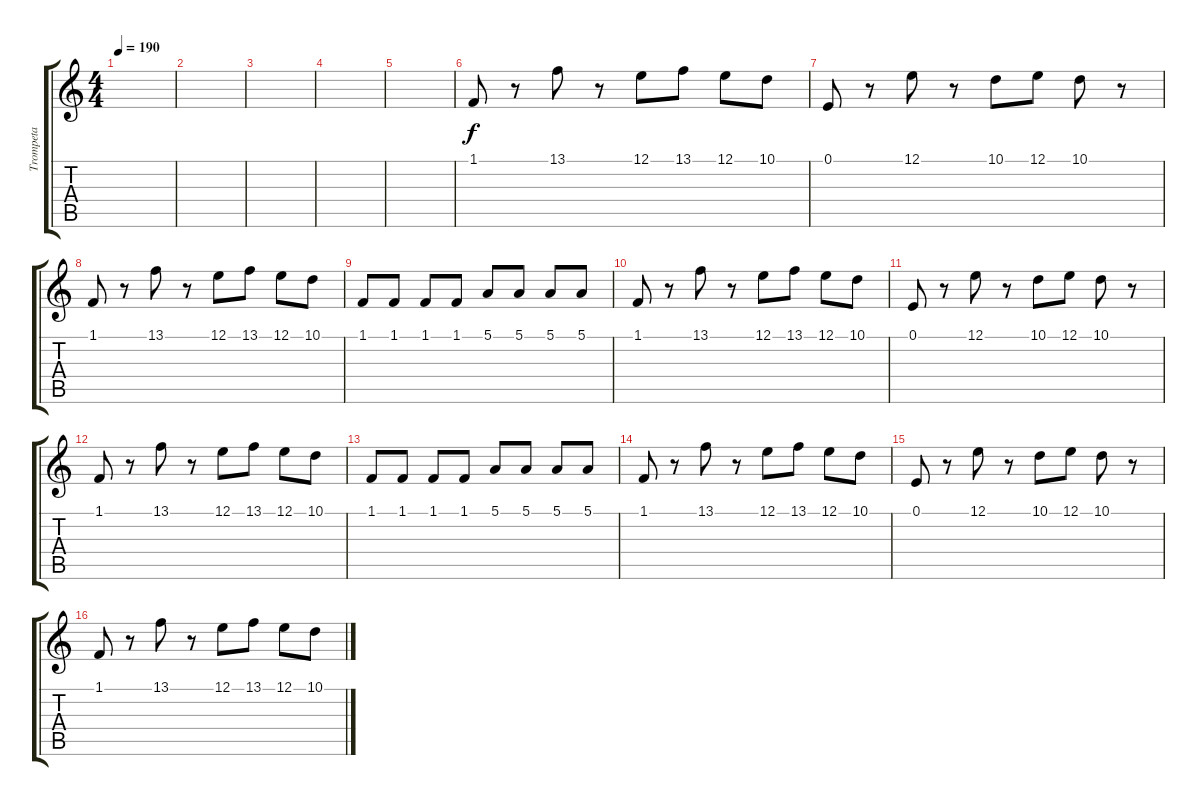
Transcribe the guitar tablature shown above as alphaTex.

\track ("Trompeta" "Trompeta") {instrument trumpet}
\staff {score tabs}
\tuning (E4 B3 G3 D3 A2 E2) {hide}
\ts (4 4)
\tempo 190
\clef g2
\ks c
|
|
|
|
|
1.1.8 r.8 13.1.8 r.8 12.1.8 13.1.8 12.1.8 10.1.8 |
0.1.8 r.8 12.1.8 r.8 10.1.8 12.1.8 10.1.8 r.8 |
1.1.8 r.8 13.1.8 r.8 12.1.8 13.1.8 12.1.8 10.1.8 |
1.1.8 1.1.8 1.1.8 1.1.8 5.1.8 5.1.8 5.1.8 5.1.8 |
1.1.8 r.8 13.1.8 r.8 12.1.8 13.1.8 12.1.8 10.1.8 |
0.1.8 r.8 12.1.8 r.8 10.1.8 12.1.8 10.1.8 r.8 |
1.1.8 r.8 13.1.8 r.8 12.1.8 13.1.8 12.1.8 10.1.8 |
1.1.8 1.1.8 1.1.8 1.1.8 5.1.8 5.1.8 5.1.8 5.1.8 |
1.1.8 r.8 13.1.8 r.8 12.1.8 13.1.8 12.1.8 10.1.8 |
0.1.8 r.8 12.1.8 r.8 10.1.8 12.1.8 10.1.8 r.8 |
1.1.8 r.8 13.1.8 r.8 12.1.8 13.1.8 12.1.8 10.1.8
